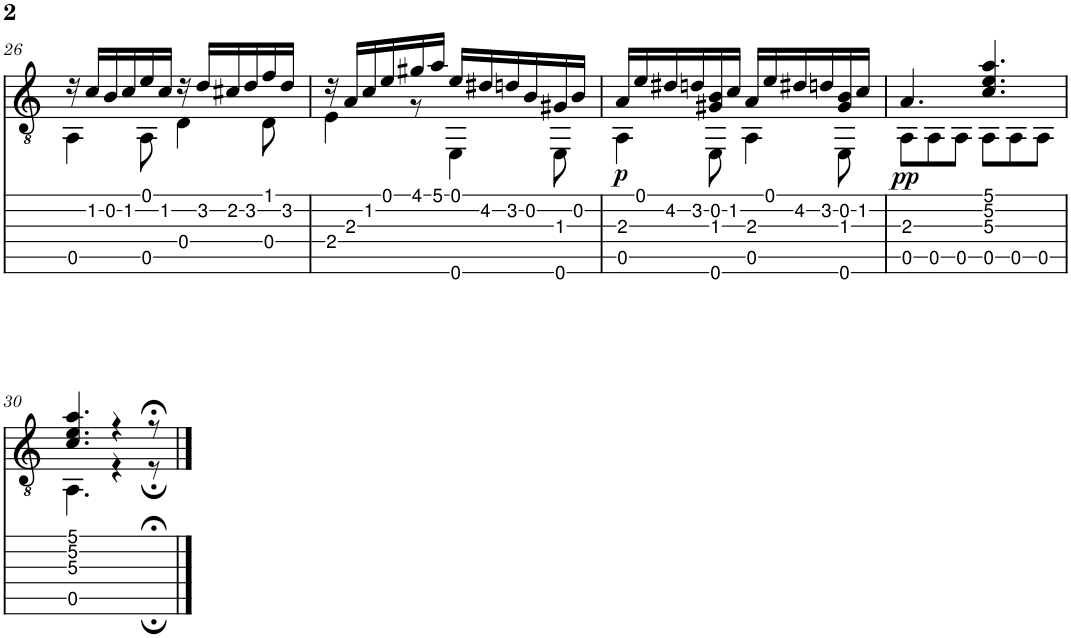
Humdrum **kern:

**kern	**kern	**dynam
*part1	*part1	*part1
*staff2	*staff1	*staff1/2
*I"Classical Guitar	*	*
!!LO:PB:g=z
*	*clefGv2	*
*k[]	*k[]	*
*a:	*a:	*
*M6/8	*M6/8	*
=26	=26	=26
*^	*^	*
16r	4AA	16r	4AA\	.
16cLL	.	16c/LL	.	.
16B	.	16B/	.	.
16c	.	16c/	.	.
16e	8AA	16e/	8AA\	.
16cJJ	.	16c/JJ	.	.
16r	4D	16r	4D\	.
16dLL	.	16d/LL	.	.
16c#X	.	16c#X/	.	.
16d	.	16d/	.	.
16f	8D	16f/	8D\	.
16dJJ	.	16d/JJ	.	.
=27	=27	=27	=27	=27
16r	4E	16r	4E\	.
16ALL	.	16A/LL	.	.
16c	.	16c/	.	.
16e	.	16e/	.	.
16g#X	8r	16g#X/	8r	.
16aJJ	.	16a/JJ	.	.
16eLL	4EE	16e/LL	4EE\	.
16d#X	.	16d#X/	.	.
16dn	.	16dn/	.	.
16B	.	16B/	.	.
16G#X	8EE#X	16G#X/	8EE\	.
16BJJ	.	16B/JJ	.	.
=28	=28	=28	=28	=28
!	!	!	!	!LO:DY:b
16ALL	4AA	16A/LL	4AA\	p
16e	.	16e/	.	.
16d#X	.	16d#X/	.	.
16dn	.	16dn/	.	.
16G#X\ 16B\	8EE	16G#X/ 16B/	8EE\	.
16cJJ	.	16c/JJ	.	.
16ALL	4AA	16A/LL	4AA\	.
16e	.	16e/	.	.
16d#X	.	16d#X/	.	.
16dn	.	16dn/	.	.
16G#\ 16B\	8EE	16G#/ 16B/	8EE\	.
16cJJ	.	16c/JJ	.	.
=29	=29	=29	=29	=29
!	!	!	!	!LO:DY:b
4.A	8AAL	4.A/	8AA\L	pp
.	8AA	.	8AA\	.
.	8AAJ	.	8AA\J	.
4.c 4.e 4.a	8AAL	4.c/ 4.e/ 4.a/	8AA\L	.
.	8AA	.	8AA\	.
.	8AAJ	.	8AA\J	.
!!LO:LB:g=z	!!
=30	=30	=30	=30	=30
4.c 4.e 4.a	4.AA	4.c/ 4.e/ 4.a/	4.AA\	.
4r	4r	4r	4r	.
8r;<	8r;	8r;<	8r;	.
*v	*v	*	*	*
*	*v	*v	*
==	==	==
*-	*-	*-
